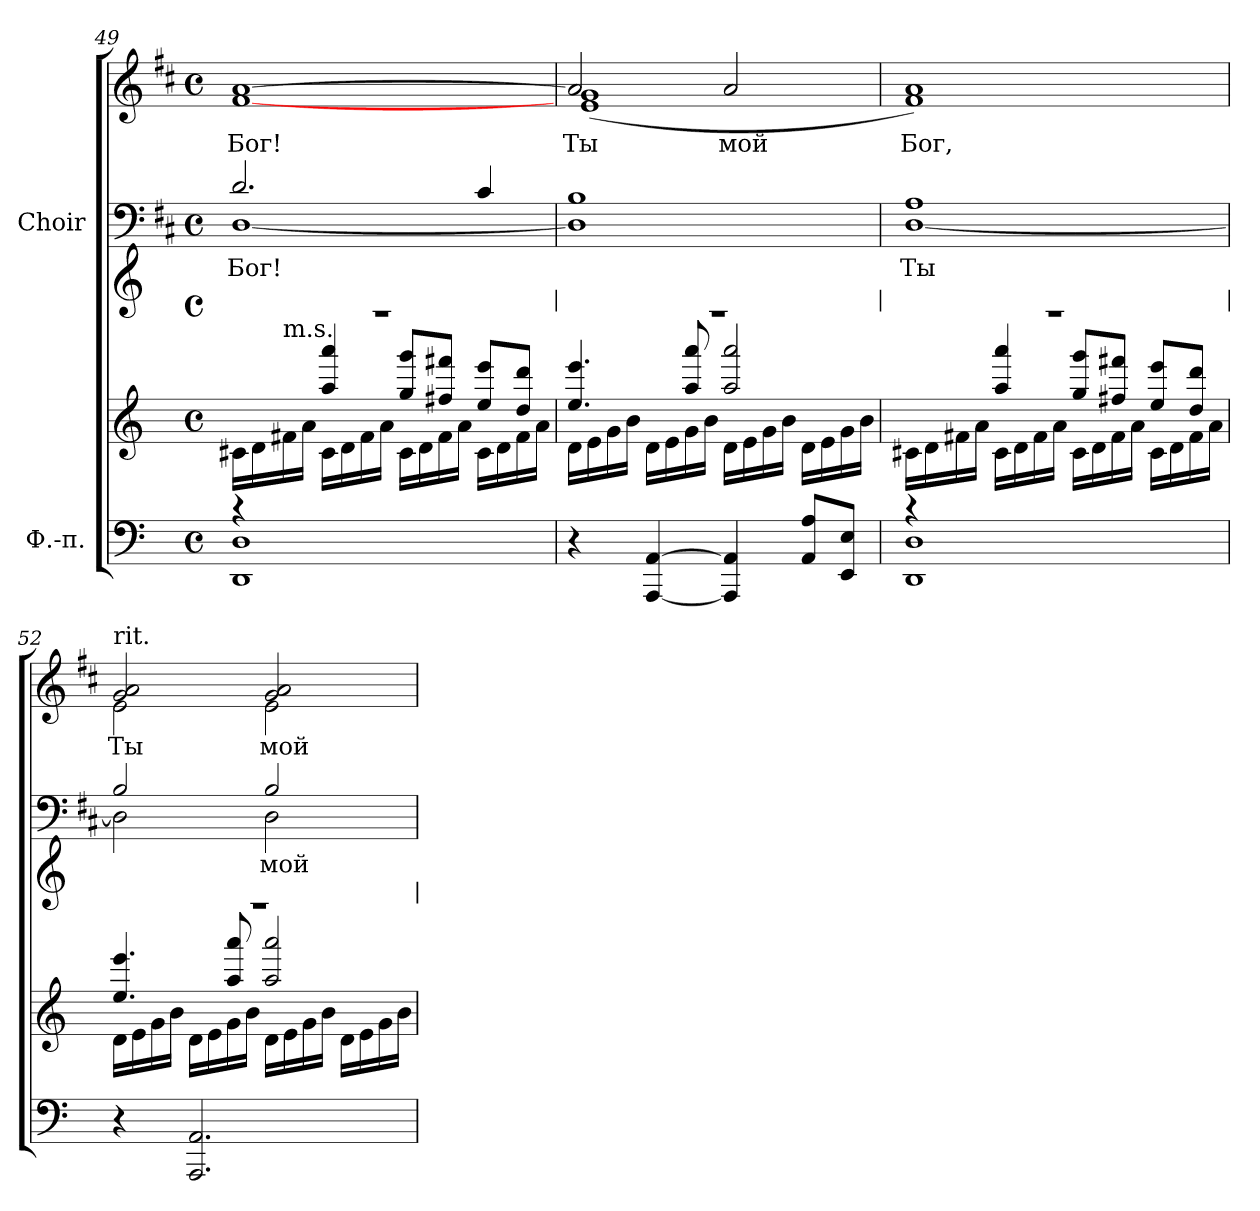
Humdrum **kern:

**kern	**kern	**kern	**kern	**text	**kern	**text	**dynam
*part2	*part2	*part2	*part1	*part1	*part1	*part1	*part1
*staff5	*staff4	*staff3	*staff2	*staff2	*staff1	*staff1	*staff1/2
*I"Ф.-п.	*	*	*I"Choir	*	*	*	*
!!LO:LB:g=z
*	*	*stria0	*	*	*	*	*
*clefF4	*clefG2	*clefG2	*clefF4	*	*clefG2	*	*
*k[]	*k[]	*k[]	*k[f#c#]	*	*k[f#c#]	*	*
*C:	*C:	*C:	*D:	*	*D:	*	*
*M4/4	*M4/4	*M4/4	*M4/4	*	*M4/4	*	*
*met(c)	*met(c)	*met(c)	*met(c)	*	*met(c)	*	*
=49	=49	=49	=49	=49	=49	=49	=49
*^	*^	*	*	*	*	*	*
!	!	!	!	!	!	!LO:LY:a:color=#000000	!	!	!
*	*	*	*	*	*^	*	*	*	*
!	!	!	!	!	!	!	!	!	!LO:LY:b:color=#000000	!
*	*	*	*	*	*	*	*	*^	*	*
4r	1DDi 1Di	16c#i\LL	4ryy	1r	2.di/	[<1Di	Бог!	[>1ai	[<1f#i	Бог!	mf mf
.	.	16di\	.	.	.	.	.	.	.	.	.
!	!	!LO:TX:a:t=m.s.	!	!	!	!	!	!	!	!	!
.	.	16f#i\	.	.	.	.	.	.	.	.	.
.	.	16ai\JJ	.	.	.	.	.	.	.	.	.
2.ryy	.	16c#i\LL	4aai/ 4aaai	.	.	.	.	.	.	.	.
.	.	16di\	.	.	.	.	.	.	.	.	.
.	.	16f#i\	.	.	.	.	.	.	.	.	.
.	.	16ai\JJ	.	.	.	.	.	.	.	.	.
.	.	16c#i\LL	8ggi/ 8gggiL	.	.	.	.	.	.	.	.
.	.	16di\	.	.	.	.	.	.	.	.	.
.	.	16f#i\	8ff#i/ 8fff#iJ	.	.	.	.	.	.	.	.
.	.	16ai\JJ	.	.	.	.	.	.	.	.	.
.	.	16c#i\LL	8eei/ 8eeeiL	.	4c#i/	.	.	.	.	.	.
.	.	16di\	.	.	.	.	.	.	.	.	.
.	.	16f#i\	8ddi/ 8dddiJ	.	.	.	.	.	.	.	.
.	.	16ai\JJ	.	.	.	.	.	.	.	.	.
*v	*v	*	*	*	*	*	*	*	*	*	*
=50	=50	=50	=50	=50	=50	=50	=50	=50	=50	=50
!	!	!	!	!	!	!	!	!	!LO:LY:b:color=#000000	!
4r	16di\LL	4.eei/ 4.eeei	1r	1Bi	1Di]	.	2ai/]	(1ei 1gi	Ты	.
.	16ei\	.	.	.	.	.	.	.	.	.
.	16gi\	.	.	.	.	.	.	.	.	.
.	16bi\JJ	.	.	.	.	.	.	.	.	.
[<4AAAi/ [<4AAi	16di\LL	.	.	.	.	.	.	.	.	.
.	16ei\	.	.	.	.	.	.	.	.	.
.	16gi\	8aai/ 8aaai	.	.	.	.	.	.	.	.
.	16bi\JJ	.	.	.	.	.	.	.	.	.
!	!	!	!	!	!	!	!	!	!LO:LY:b:color=#000000	!
4AAAi/] 4AAi]	16di\LL	2aai/ 2aaai	.	.	.	.	2ai/	.	мой	.
.	16ei\	.	.	.	.	.	.	.	.	.
.	16gi\	.	.	.	.	.	.	.	.	.
.	16bi\JJ	.	.	.	.	.	.	.	.	.
8AAi/ 8AiL	16di\LL	.	.	.	.	.	.	.	.	.
.	16ei\	.	.	.	.	.	.	.	.	.
8EEi/ 8EiJ	16gi\	.	.	.	.	.	.	.	.	.
.	16bi\JJ	.	.	.	.	.	.	.	.	.
*	*	*	*	*v	*v	*	*	*	*	*
=51	=51	=51	=51	=51	=51	=51	=51	=51	=51
*^	*	*	*	*	*	*	*	*	*
!	!	!	!	!	!	!LO:LY:a:color=#000000	!	!	!	!
!	!	!	!	!	!	!	!	!	!LO:LY:b:color=#000000	!
4r	1DDi 1Di	16c#i\LL	4ryy	1r	[<1Di 1Ai	Ты	1ai	1f#i)	Бог,	.
.	.	16di\	.	.	.	.	.	.	.	.
.	.	16f#i\	.	.	.	.	.	.	.	.
.	.	16ai\JJ	.	.	.	.	.	.	.	.
2.ryy	.	16c#i\LL	4aai/ 4aaai	.	.	.	.	.	.	.
.	.	16di\	.	.	.	.	.	.	.	.
.	.	16f#i\	.	.	.	.	.	.	.	.
.	.	16ai\JJ	.	.	.	.	.	.	.	.
.	.	16c#i\LL	8ggi/ 8gggiL	.	.	.	.	.	.	.
.	.	16di\	.	.	.	.	.	.	.	.
.	.	16f#i\	8ff#i/ 8fff#iJ	.	.	.	.	.	.	.
.	.	16ai\JJ	.	.	.	.	.	.	.	.
.	.	16c#i\LL	8eei/ 8eeeiL	.	.	.	.	.	.	.
.	.	16di\	.	.	.	.	.	.	.	.
.	.	16f#i\	8ddi/ 8dddiJ	.	.	.	.	.	.	.
.	.	16ai\JJ	.	.	.	.	.	.	.	.
*v	*v	*	*	*	*	*	*	*	*	*
=52	=52	=52	=52	=52	=52	=52	=52	=52	=52
*	*	*	*	*^	*	*	*	*	*
!	!	!	!	!	!	!	!LO:TX:t=rit.	!	!	!
!	!	!	!	!	!	!	!	!	!LO:LY:b:color=#000000	!
4r	16di\LL	4.eei/ 4.eeei	1r	2Bi/	2Di\]	.	2gi/ 2ai	2ei\	Ты	.
.	16ei\	.	.	.	.	.	.	.	.	.
.	16gi\	.	.	.	.	.	.	.	.	.
.	16bi\JJ	.	.	.	.	.	.	.	.	.
2.AAAi/ 2.AAi	16di\LL	.	.	.	.	.	.	.	.	.
.	16ei\	.	.	.	.	.	.	.	.	.
.	16gi\	8aai/ 8aaai	.	.	.	.	.	.	.	.
.	16bi\JJ	.	.	.	.	.	.	.	.	.
!	!	!	!	!	!	!LO:LY:a:color=#000000	!	!	!	!
!	!	!	!	!	!	!	!	!	!LO:LY:b:color=#000000	!
.	16di\LL	2aai/ 2aaai	.	2Bi/	2Di\	мой	2gi/ 2ai	2ei\	мой	mp mp
.	16ei\	.	.	.	.	.	.	.	.	.
.	16gi\	.	.	.	.	.	.	.	.	.
.	16bi\JJ	.	.	.	.	.	.	.	.	.
.	16di\LL	.	.	.	.	.	.	.	.	.
.	16ei\	.	.	.	.	.	.	.	.	.
.	16gi\	.	.	.	.	.	.	.	.	.
.	16bi\JJ	.	.	.	.	.	.	.	.	.
*	*	*	*	*v	*v	*	*	*	*	*
*	*v	*v	*	*	*	*v	*v	*	*
=	=	=	=	=	=	=	=
*-	*-	*-	*-	*-	*-	*-	*-
